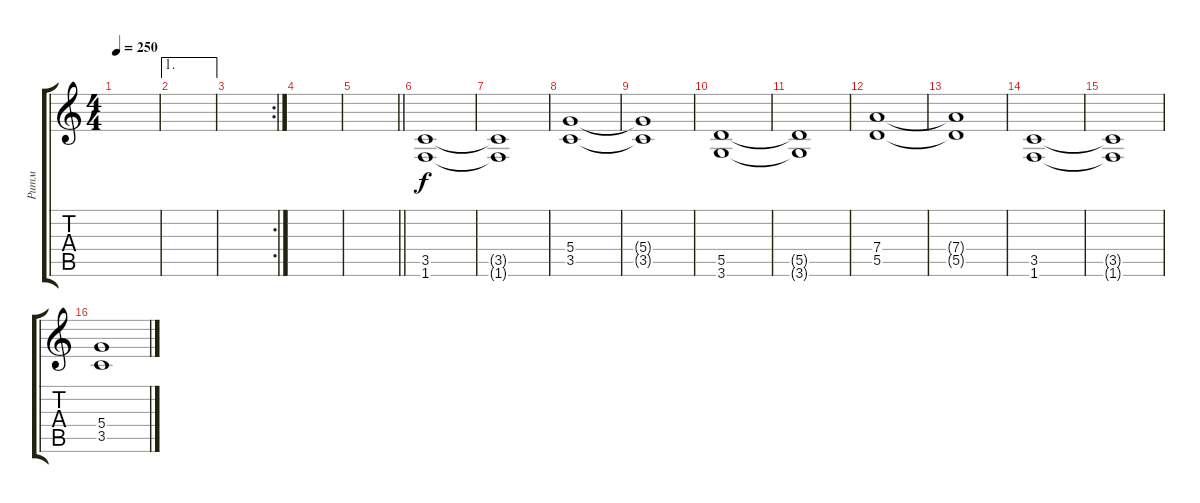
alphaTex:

\track ("Ритм" "Ритм") {instrument distortionguitar}
\staff {score tabs}
\tuning (E4 B3 G3 D3 A2 E2) {hide}
\ts (4 4)
\tempo 250
\clef g2
\ks c
|
\ae 1
|
\rc 2
|
|
\barLineRight lightlight
|
(3.5 1.6).1 |
(3.5{t} 1.6{t}).1 |
(5.4 3.5).1 |
(5.4{t} 3.5{t}).1 |
(5.5 3.6).1 |
(5.5{t} 3.6{t}).1 |
(7.4 5.5).1 |
(7.4{t} 5.5{t}).1 |
(3.5 1.6).1 |
(3.5{t} 1.6{t}).1 |
(5.4 3.5).1
